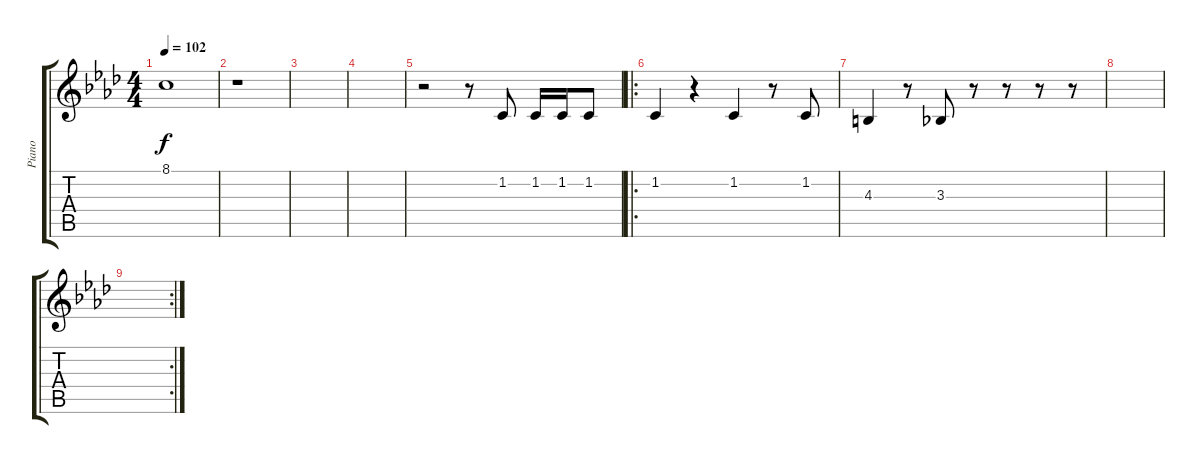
\track ("Piano" "Piano") {instrument acousticgrandpiano}
\staff {score tabs}
\tuning (E4 B3 G3 D3 A2 E2) {hide}
\ts (4 4)
\tempo 102
\clef g2
\ks ab
8.1{t}.1{dy f} |
r.1 |
|
|
r.2 r.8 1.2.8 1.2.16 1.2.16 1.2.8 |
\ro
1.2.4 r.4 1.2.4 r.8 1.2.8 |
4.3.4 r.8 3.3.8 r.8 r.8 r.8 r.8 |
|
\rc 2
